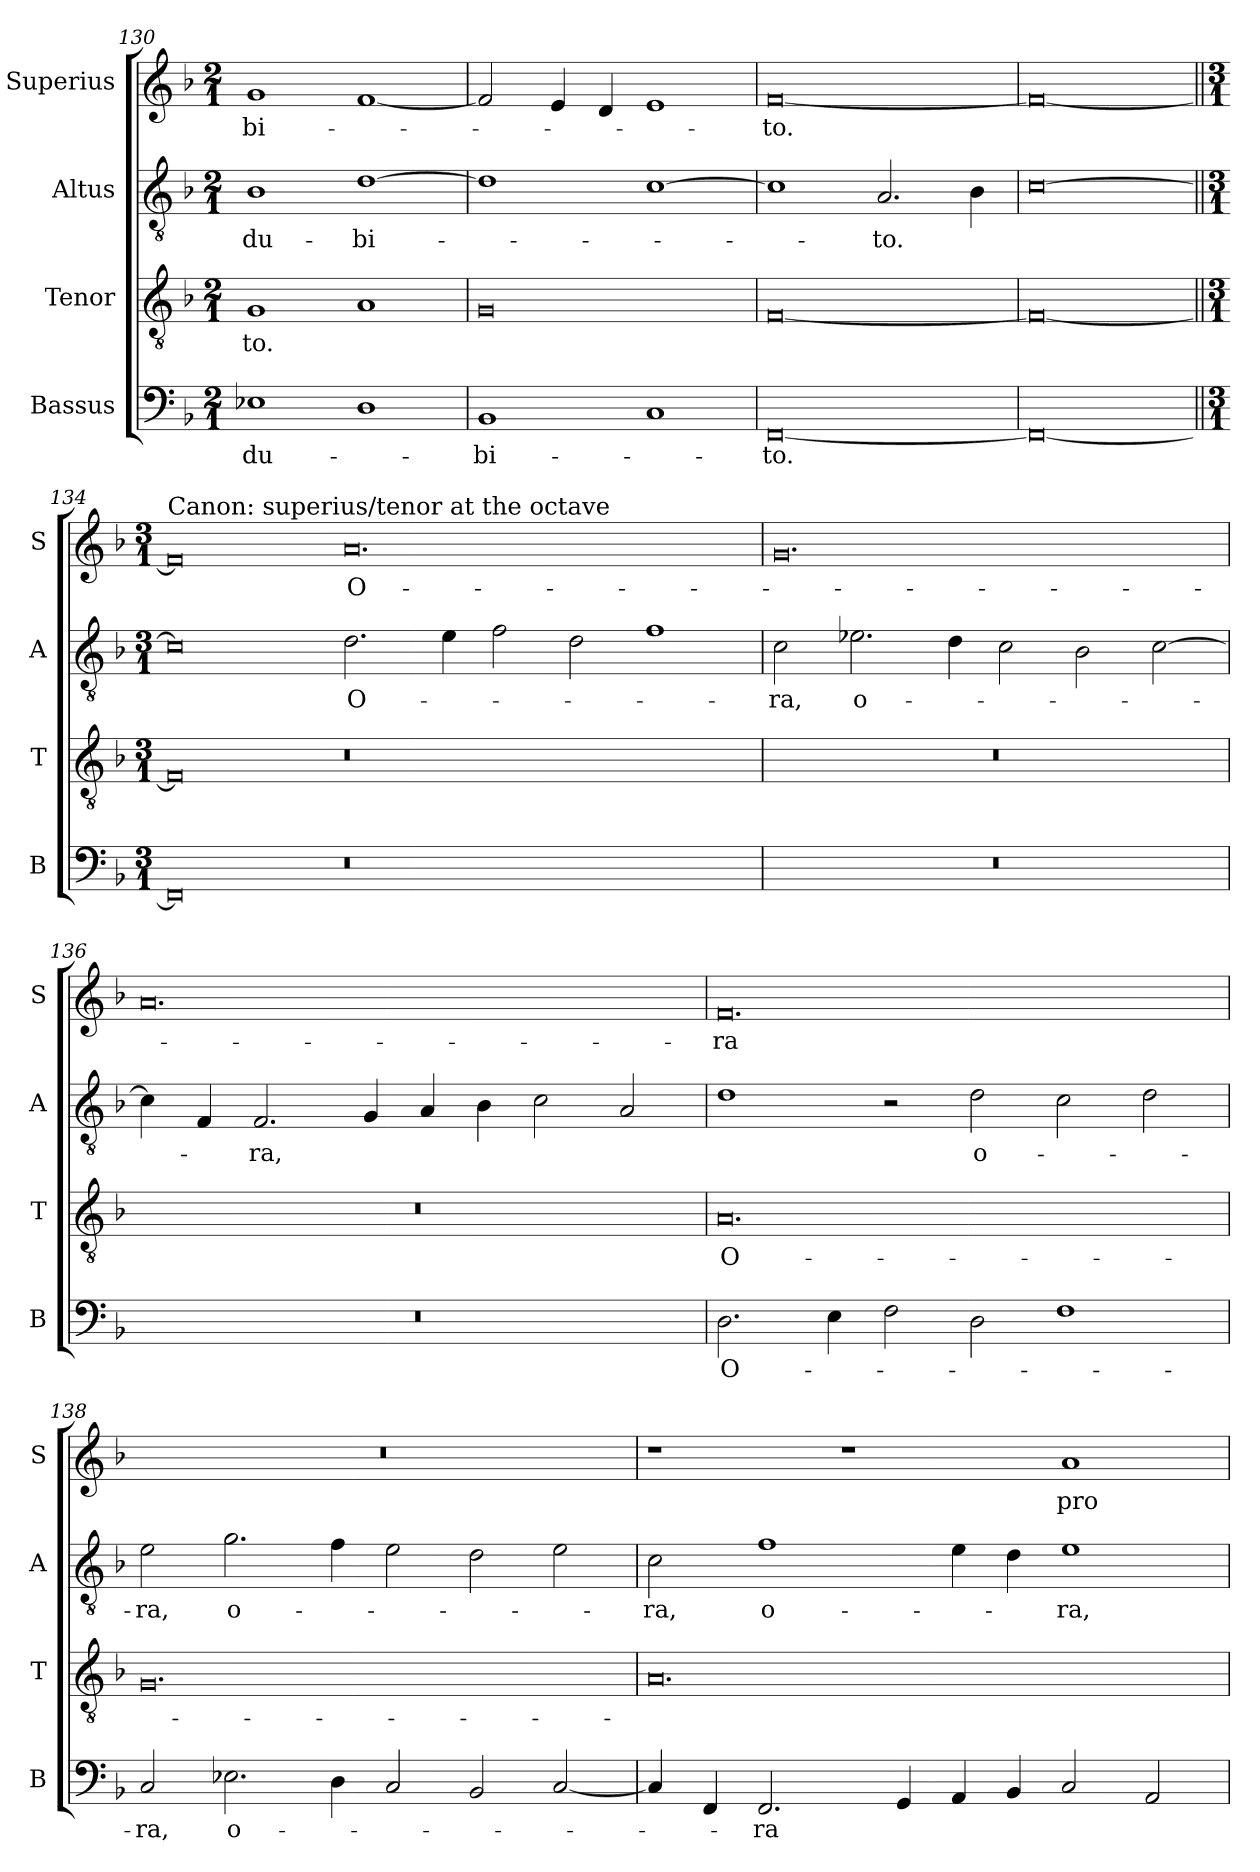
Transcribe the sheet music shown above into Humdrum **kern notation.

**kern	**text	**kern	**text	**kern	**text	**kern	**text
*part4	*part4	*part3	*part3	*part2	*part2	*part1	*part1
*staff4	*staff4	*staff3	*staff3	*staff2	*staff2	*staff1	*staff1
*I"Bassus	*	*I"Tenor	*	*I"Altus	*	*I"Superius	*
*I'B	*	*I'T	*	*I'A	*	*I'S	*
*clefF4	*	*clefGv2	*	*clefGv2	*	*clefG2	*
*k[b-]	*	*k[b-]	*	*k[b-]	*	*k[b-]	*
*F:	*	*F:	*	*F:	*	*F:	*
*M2/1	*	*M2/1	*	*M2/1	*	*M2/1	*
=130	=130	=130	=130	=130	=130	=130	=130
1E-X	du-	1G	-to.	1B-	du-	1g	-bi-
1D	.	1A	.	[1d	-bi-	[1f	.
=131	=131	=131	=131	=131	=131	=131	=131
1BB-	-bi-	0G	.	1d]	.	2f]	.
.	.	.	.	.	.	4e	.
.	.	.	.	.	.	4d	.
1C	.	.	.	[1c	.	1e	.
=132	=132	=132	=132	=132	=132	=132	=132
[0FF	-to.	[0F	.	1c]	.	[0f	-to.
.	.	.	.	2.A	-to.	.	.
.	.	.	.	4B-	.	.	.
=133	=133	=133	=133	=133	=133	=133	=133
0FF_	.	0F_	.	[0c	.	0f_	.
=134||	=134||	=134||	=134||	=134||	=134||	=134||	=134||
*M3/1	*	*M3/1	*	*M3/1	*	*M3/1	*
!	!	!	!	!	!	!LO:TX:a:t=Canon&colon; superius/tenor at the octave	!
0FF]	.	0F]	.	0c]	.	0f]	.
0.r	.	0.r	.	2.d	O-	0.a	O-
.	.	.	.	4e	.	.	.
.	.	.	.	2f	.	.	.
.	.	.	.	2d	.	.	.
.	.	.	.	1f	.	.	.
=135	=135	=135	=135	=135	=135	=135	=135
0.r	.	0.r	.	2c	-ra,	0.g	.
.	.	.	.	2.e-X	o-	.	.
.	.	.	.	4d	.	.	.
.	.	.	.	2c	.	.	.
.	.	.	.	2B-	.	.	.
.	.	.	.	[2c	.	.	.
=136	=136	=136	=136	=136	=136	=136	=136
0.r	.	0.r	.	4c]	.	0.a	.
.	.	.	.	4F	.	.	.
.	.	.	.	2.F	-ra,	.	.
.	.	.	.	4G	.	.	.
.	.	.	.	4A	.	.	.
.	.	.	.	4B-	.	.	.
.	.	.	.	2c	.	.	.
.	.	.	.	2A	.	.	.
=137	=137	=137	=137	=137	=137	=137	=137
2.D	O-	0.A	O-	1d	.	0.f	-ra
4E	.	.	.	.	.	.	.
2F	.	.	.	2r	.	.	.
2D	.	.	.	2d	o-	.	.
1F	.	.	.	2c	.	.	.
.	.	.	.	2d	.	.	.
=138	=138	=138	=138	=138	=138	=138	=138
2C	-ra,	0.G	.	2e	-ra,	0.r	.
2.E-X	o-	.	.	2.g	o-	.	.
4D	.	.	.	4f	.	.	.
2C	.	.	.	2e	.	.	.
2BB-	.	.	.	2d	.	.	.
[2C	.	.	.	2e	.	.	.
=139	=139	=139	=139	=139	=139	=139	=139
4C]	.	0.A	.	2c	-ra,	1r	.
4FF	.	.	.	.	.	.	.
2.FF	-ra	.	.	1f	o-	.	.
.	.	.	.	.	.	1r	.
4GG	.	.	.	.	.	.	.
4AA	.	.	.	4e	.	.	.
4BB-	.	.	.	4d	.	.	.
2C	.	.	.	1e	-ra,	1a	pro
2AA	.	.	.	.	.	.	.
=	=	=	=	=	=	=	=
*-	*-	*-	*-	*-	*-	*-	*-
